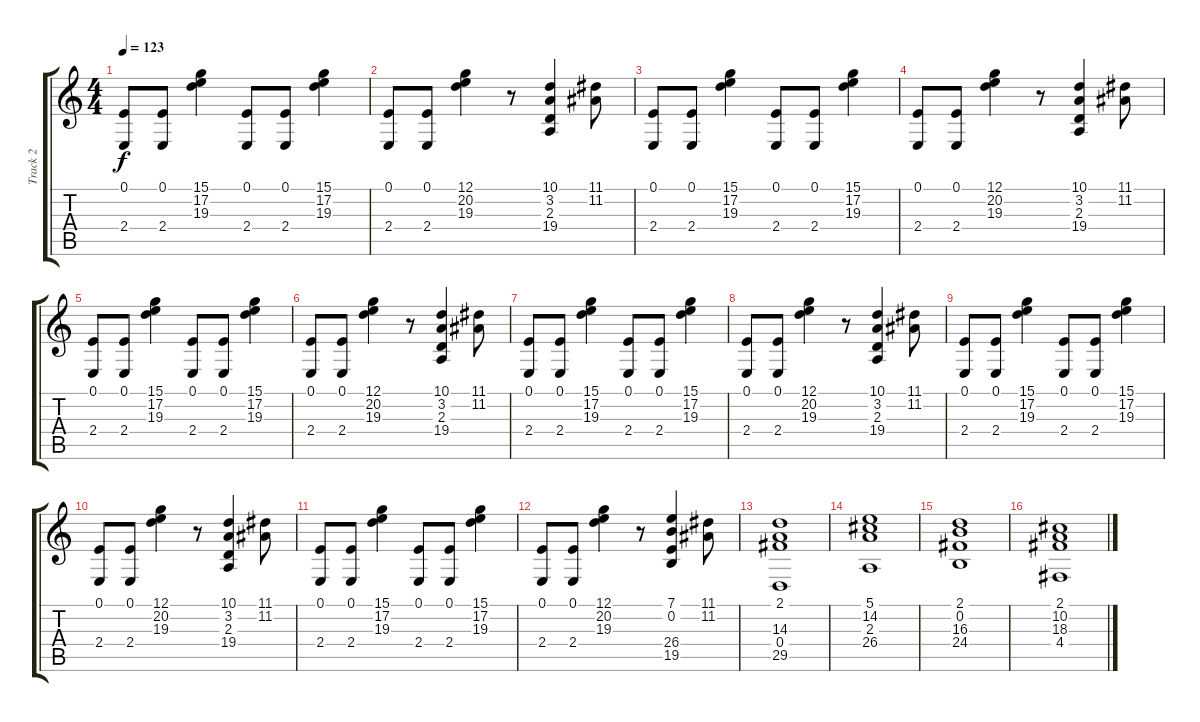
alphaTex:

\track ("Track 2" "Track 2") {instrument rockorgan}
\staff {score tabs}
\tuning (E4 B3 G3 D3 A2 E2) {hide}
\ts (4 4)
\tempo 123
\clef g2
\ks c
(0.1 2.4).8{dy f} (0.1 2.4).8 (15.1 17.2 19.3).4 (0.1 2.4).8 (0.1 2.4).8 (15.1 17.2 19.3).4 |
(0.1 2.4).8 (0.1 2.4).8 (12.1 20.2 19.3).4 r.8 (10.1 3.2 2.3 19.4).4 (11.1 11.2).8 |
(0.1 2.4).8 (0.1 2.4).8 (15.1 17.2 19.3).4 (0.1 2.4).8 (0.1 2.4).8 (15.1 17.2 19.3).4 |
(0.1 2.4).8 (0.1 2.4).8 (12.1 20.2 19.3).4 r.8 (10.1 3.2 2.3 19.4).4 (11.1 11.2).8 |
(0.1 2.4).8 (0.1 2.4).8 (15.1 17.2 19.3).4 (0.1 2.4).8 (0.1 2.4).8 (15.1 17.2 19.3).4 |
(0.1 2.4).8 (0.1 2.4).8 (12.1 20.2 19.3).4 r.8 (10.1 3.2 2.3 19.4).4 (11.1 11.2).8 |
(0.1 2.4).8 (0.1 2.4).8 (15.1 17.2 19.3).4 (0.1 2.4).8 (0.1 2.4).8 (15.1 17.2 19.3).4 |
(0.1 2.4).8 (0.1 2.4).8 (12.1 20.2 19.3).4 r.8 (10.1 3.2 2.3 19.4).4 (11.1 11.2).8 |
(0.1 2.4).8 (0.1 2.4).8 (15.1 17.2 19.3).4 (0.1 2.4).8 (0.1 2.4).8 (15.1 17.2 19.3).4 |
(0.1 2.4).8 (0.1 2.4).8 (12.1 20.2 19.3).4 r.8 (10.1 3.2 2.3 19.4).4 (11.1 11.2).8 |
(0.1 2.4).8 (0.1 2.4).8 (15.1 17.2 19.3).4 (0.1 2.4).8 (0.1 2.4).8 (15.1 17.2 19.3).4 |
(0.1 2.4).8 (0.1 2.4).8 (12.1 20.2 19.3).4 r.8 (7.1 0.2 26.4 19.5).4 (11.1 11.2).8 |
(2.1 14.3 0.4 29.5).1 |
(5.1 14.2 2.3 26.4).1 |
(2.1 0.2 16.3 24.4).1 |
(2.1 10.2 18.3 4.4).1
